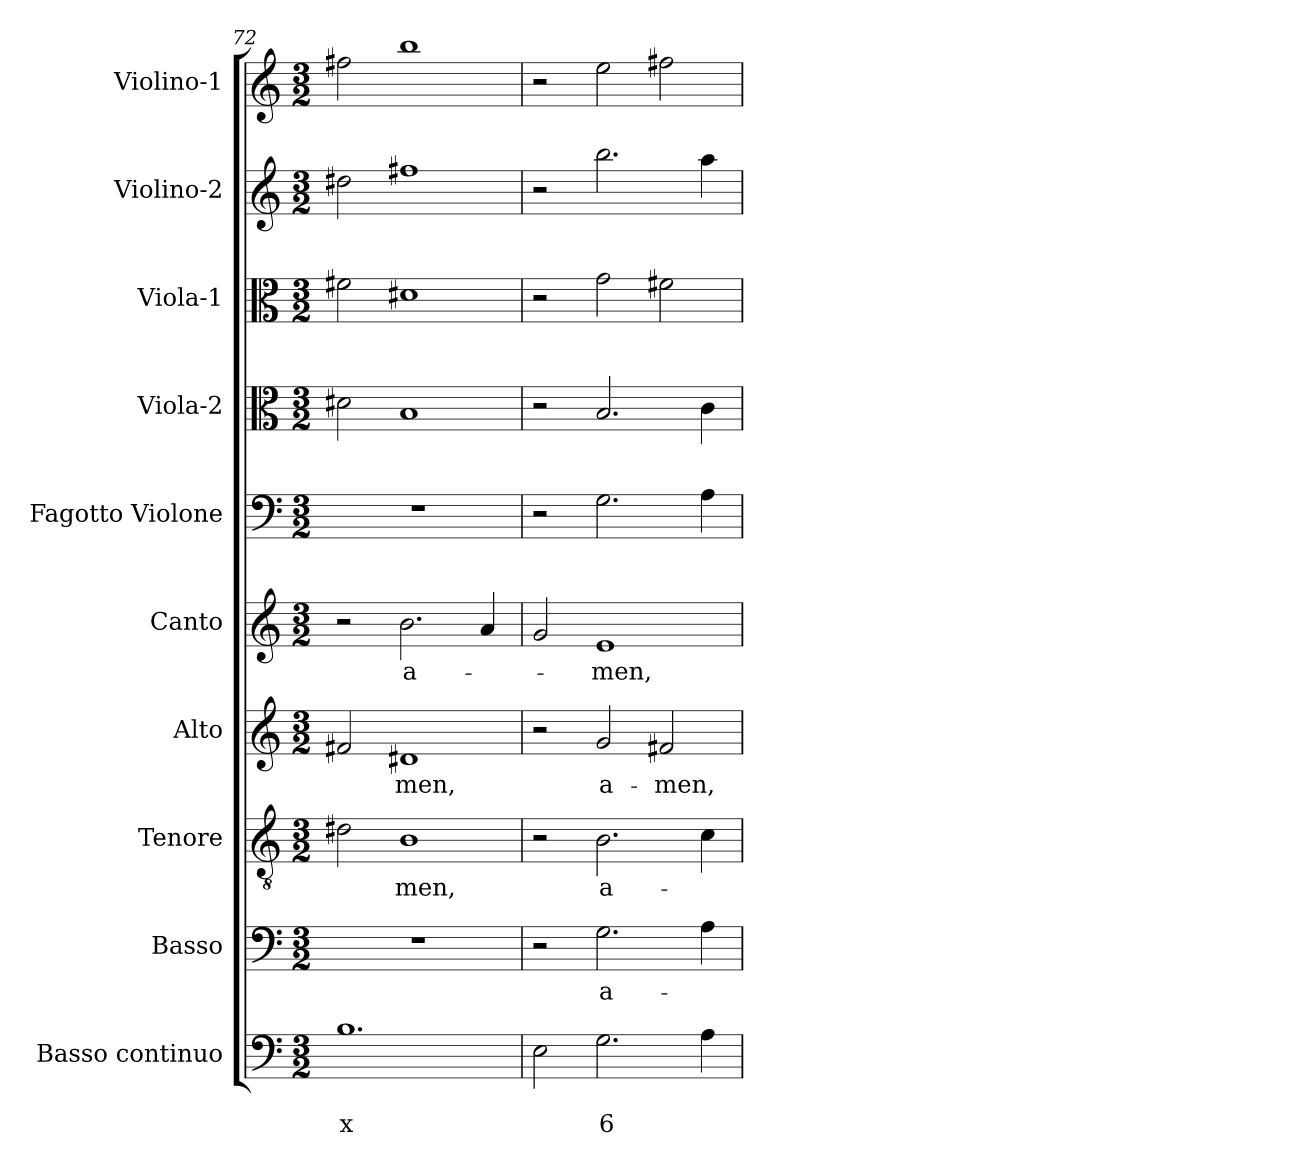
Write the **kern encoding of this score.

**kern	**text	**text	**kern	**text	**kern	**text	**kern	**text	**kern	**text	**kern	**kern	**kern	**kern	**kern
*part10	*part10	*part10	*part9	*part9	*part8	*part8	*part7	*part7	*part6	*part6	*part5	*part4	*part3	*part2	*part1
*staff10	*staff10	*staff10	*staff9	*staff9	*staff8	*staff8	*staff7	*staff7	*staff6	*staff6	*staff5	*staff4	*staff3	*staff2	*staff1
*I"Basso continuo	*	*	*I"Basso	*	*I"Tenore	*	*I"Alto	*	*I"Canto	*	*I"Fagotto Violone	*I"Viola-2	*I"Viola-1	*I"Violino-2	*I"Violino-1
*clefF4	*	*	*clefF4	*	*clefGv2	*	*clefG2	*	*clefG2	*	*clefF4	*clefC3	*clefC3	*clefG2	*clefG2
*k[]	*	*	*k[]	*	*k[]	*	*k[]	*	*k[]	*	*k[]	*k[]	*k[]	*k[]	*k[]
*C:	*	*	*C:	*	*C:	*	*C:	*	*C:	*	*C:	*C:	*C:	*C:	*C:
*M3/2	*	*	*M3/2	*	*M3/2	*	*M3/2	*	*M3/2	*	*M3/2	*M3/2	*M3/2	*M3/2	*M3/2
=72	=72	=72	=72	=72	=72	=72	=72	=72	=72	=72	=72	=72	=72	=72	=72
!	!	!LO:LY:b	!	!	!	!	!	!	!	!	!	!	!	!	!
1.B	.	x	1.r	.	2d#X\	.	2f#X/	.	2r	.	1.r	2d#X\	2f#X\	2dd#X\	2ff#X\
!	!	!	!	!	!	!LO:LY:b	!	!	!	!	!	!	!	!	!
!	!	!	!	!	!	!	!	!LO:LY:b	!	!	!	!	!	!	!
!	!	!	!	!	!	!	!	!	!	!LO:LY:b	!	!	!	!	!
.	.	.	.	.	1B	-men,	1d#X	-men,	2.b\	a-	.	1B	1d#X	1ff#X	1bb
.	.	.	.	.	.	.	.	.	4a/	.	.	.	.	.	.
=73	=73	=73	=73	=73	=73	=73	=73	=73	=73	=73	=73	=73	=73	=73	=73
2E\	.	.	2r	.	2r	.	2r	.	2g/	.	2r	2r	2r	2r	2r
!	!	!LO:LY:b	!	!	!	!	!	!	!	!	!	!	!	!	!
!	!	!	!	!LO:LY:b	!	!	!	!	!	!	!	!	!	!	!
!	!	!	!	!	!	!LO:LY:b	!	!	!	!	!	!	!	!	!
!	!	!	!	!	!	!	!	!LO:LY:b	!	!	!	!	!	!	!
!	!	!	!	!	!	!	!	!	!	!LO:LY:b	!	!	!	!	!
2.G\	.	6	2.G\	a-	2.B\	a-	2g/	a-	1e	-men,	2.G\	2.B/	2g\	2.bb\	2ee\
!	!	!	!	!	!	!	!	!LO:LY:b	!	!	!	!	!	!	!
.	.	.	.	.	.	.	2f#X/	-men,	.	.	.	.	2f#X\	.	2ff#X\
4A\	.	.	4A\	.	4c\	.	.	.	.	.	4A\	4c\	.	4aa\	.
=	=	=	=	=	=	=	=	=	=	=	=	=	=	=	=
*-	*-	*-	*-	*-	*-	*-	*-	*-	*-	*-	*-	*-	*-	*-	*-
